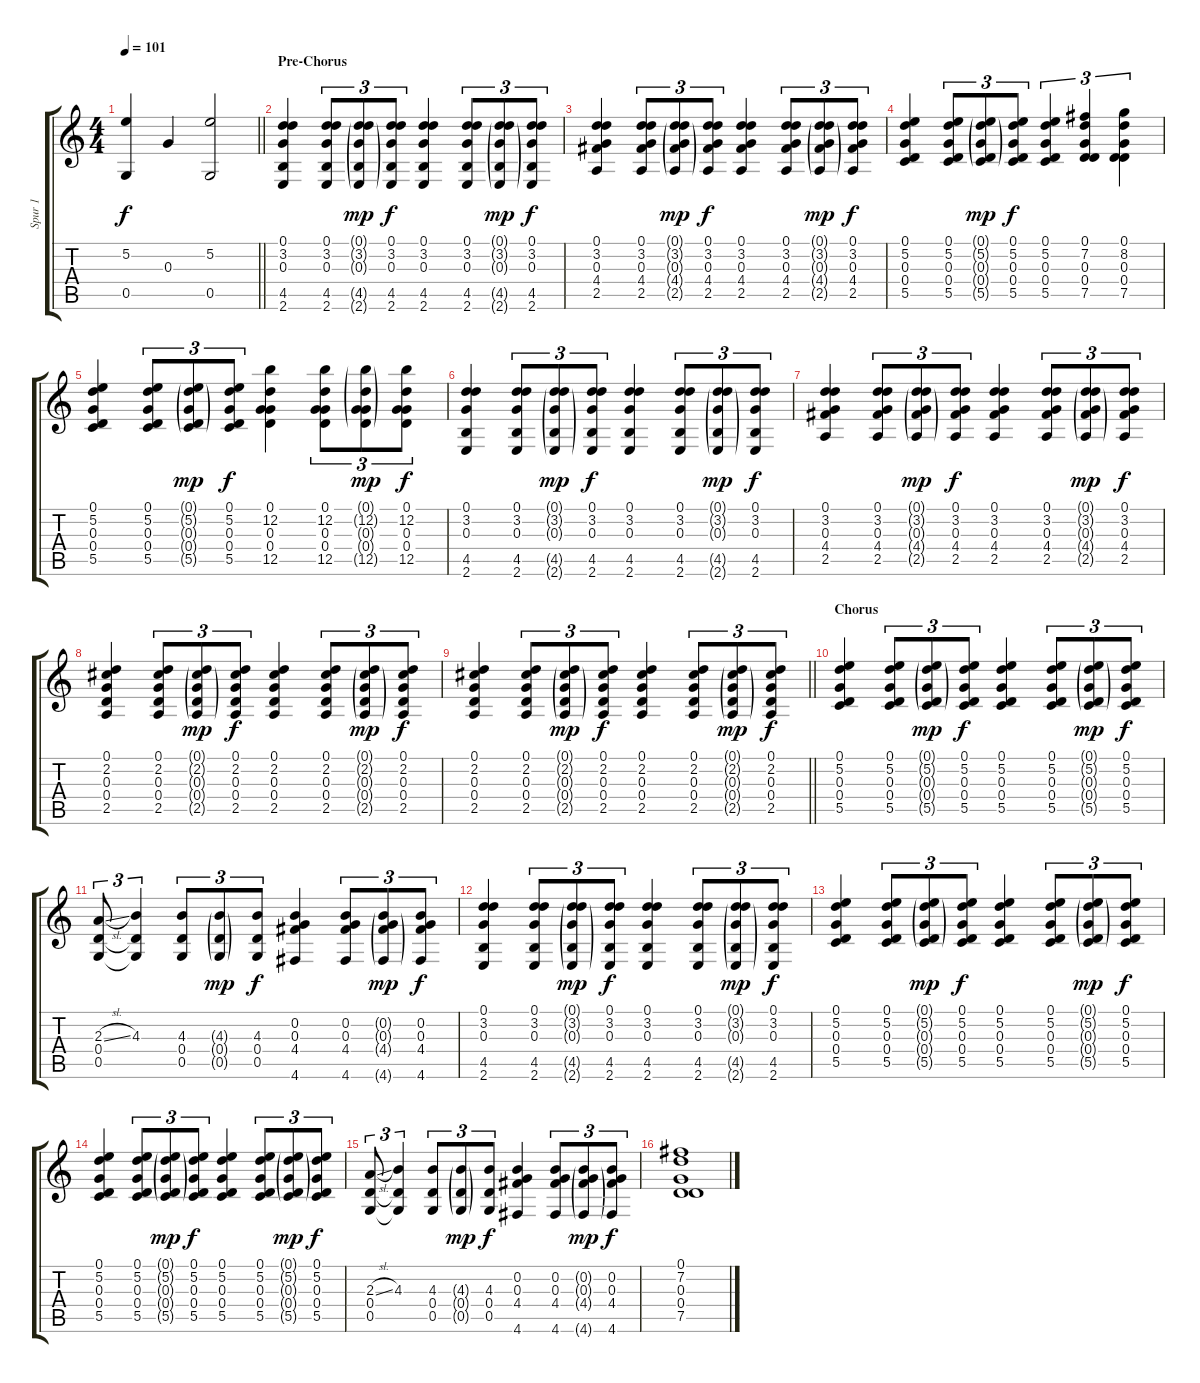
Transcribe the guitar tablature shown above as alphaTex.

\track ("Spur 1" "Spur 1") {instrument acousticguitarsteel}
\staff {score tabs}
\tuning (D4 B3 G3 D3 G2 D2) {hide}
\ts (4 4)
\tempo 101
\clef g2
\barLineRight lightlight
\ks c
(5.2 0.5).4{dy f} 0.3.4 (5.2 0.5).2 |
\section ("" "Pre-Chorus")
(0.1 3.2 0.3 4.5 2.6).4 (0.1 3.2 0.3 4.5 2.6).8{tu (3 2)} (0.1{g} 3.2{g} 0.3{g} 4.5{g} 2.6{g}).8{tu (3 2) dy mp} (0.1 3.2 0.3 4.5 2.6).8{tu (3 2) dy f} (0.1 3.2 0.3 4.5 2.6).4 (0.1 3.2 0.3 4.5 2.6).8{tu (3 2)} (0.1{g} 3.2{g} 0.3{g} 4.5{g} 2.6{g}).8{tu (3 2) dy mp} (0.1 3.2 0.3 4.5 2.6).8{tu (3 2) dy f} |
(0.1 3.2 0.3 4.4 2.5).4 (0.1 3.2 0.3 4.4 2.5).8{tu (3 2)} (0.1{g} 3.2{g} 0.3{g} 4.4{g} 2.5{g}).8{tu (3 2) dy mp} (0.1 3.2 0.3 4.4 2.5).8{tu (3 2) dy f} (0.1 3.2 0.3 4.4 2.5).4 (0.1 3.2 0.3 4.4 2.5).8{tu (3 2)} (0.1{g} 3.2{g} 0.3{g} 4.4{g} 2.5{g}).8{tu (3 2) dy mp} (0.1 3.2 0.3 4.4 2.5).8{tu (3 2) dy f} |
(0.1 5.2 0.3 0.4 5.5).4 (0.1 5.2 0.3 0.4 5.5).8{tu (3 2)} (0.1{g} 5.2{g} 0.3{g} 0.4{g} 5.5{g}).8{tu (3 2) dy mp} (0.1 5.2 0.3 0.4 5.5).8{tu (3 2) dy f} (0.1 5.2 0.3 0.4 5.5).4{tu (3 2)} (0.1 7.2 0.3 0.4 7.5).4{tu (3 2)} (0.1 8.2 0.3 0.4 7.5).4{tu (3 2)} |
(0.1 5.2 0.3 0.4 5.5).4 (0.1 5.2 0.3 0.4 5.5).8{tu (3 2)} (0.1{g} 5.2{g} 0.3{g} 0.4{g} 5.5{g}).8{tu (3 2) dy mp} (0.1 5.2 0.3 0.4 5.5).8{tu (3 2) dy f} (0.1 12.2 0.3 0.4 12.5).4 (0.1 12.2 0.3 0.4 12.5).8{tu (3 2)} (0.1{g} 12.2{g} 0.3{g} 0.4{g} 12.5{g}).8{tu (3 2) dy mp} (0.1 12.2 0.3 0.4 12.5).8{tu (3 2) dy f} |
(0.1 3.2 0.3 4.5 2.6).4 (0.1 3.2 0.3 4.5 2.6).8{tu (3 2)} (0.1{g} 3.2{g} 0.3{g} 4.5{g} 2.6{g}).8{tu (3 2) dy mp} (0.1 3.2 0.3 4.5 2.6).8{tu (3 2) dy f} (0.1 3.2 0.3 4.5 2.6).4 (0.1 3.2 0.3 4.5 2.6).8{tu (3 2)} (0.1{g} 3.2{g} 0.3{g} 4.5{g} 2.6{g}).8{tu (3 2) dy mp} (0.1 3.2 0.3 4.5 2.6).8{tu (3 2) dy f} |
(0.1 3.2 0.3 4.4 2.5).4 (0.1 3.2 0.3 4.4 2.5).8{tu (3 2)} (0.1{g} 3.2{g} 0.3{g} 4.4{g} 2.5{g}).8{tu (3 2) dy mp} (0.1 3.2 0.3 4.4 2.5).8{tu (3 2) dy f} (0.1 3.2 0.3 4.4 2.5).4 (0.1 3.2 0.3 4.4 2.5).8{tu (3 2)} (0.1{g} 3.2{g} 0.3{g} 4.4{g} 2.5{g}).8{tu (3 2) dy mp} (0.1 3.2 0.3 4.4 2.5).8{tu (3 2) dy f} |
(0.1 2.2 0.3 0.4 2.5).4 (0.1 2.2 0.3 0.4 2.5).8{tu (3 2)} (0.1{g} 2.2{g} 0.3{g} 0.4{g} 2.5{g}).8{tu (3 2) dy mp} (0.1 2.2 0.3 0.4 2.5).8{tu (3 2) dy f} (0.1 2.2 0.3 0.4 2.5).4 (0.1 2.2 0.3 0.4 2.5).8{tu (3 2)} (0.1{g} 2.2{g} 0.3{g} 0.4{g} 2.5{g}).8{tu (3 2) dy mp} (0.1 2.2 0.3 0.4 2.5).8{tu (3 2) dy f} |
\barLineRight lightlight
(0.1 2.2 0.3 0.4 2.5).4 (0.1 2.2 0.3 0.4 2.5).8{tu (3 2)} (0.1{g} 2.2{g} 0.3{g} 0.4{g} 2.5{g}).8{tu (3 2) dy mp} (0.1 2.2 0.3 0.4 2.5).8{tu (3 2) dy f} (0.1 2.2 0.3 0.4 2.5).4 (0.1 2.2 0.3 0.4 2.5).8{tu (3 2)} (0.1{g} 2.2{g} 0.3{g} 0.4{g} 2.5{g}).8{tu (3 2) dy mp} (0.1 2.2 0.3 0.4 2.5).8{tu (3 2) dy f} |
\section ("" "Chorus")
(0.1 5.2 0.3 0.4 5.5).4 (0.1 5.2 0.3 0.4 5.5).8{tu (3 2)} (0.1{g} 5.2{g} 0.3{g} 0.4{g} 5.5{g}).8{tu (3 2) dy mp} (0.1 5.2 0.3 0.4 5.5).8{tu (3 2) dy f} (0.1 5.2 0.3 0.4 5.5).4 (0.1 5.2 0.3 0.4 5.5).8{tu (3 2)} (0.1{g} 5.2{g} 0.3{g} 0.4{g} 5.5{g}).8{tu (3 2) dy mp} (0.1 5.2 0.3 0.4 5.5).8{tu (3 2) dy f} |
(2.3{sl} 0.4 0.5).8{tu (3 2)} (4.3 0.4{t} 0.5{t}).4{tu (3 2)} (4.3 0.4 0.5).8{tu (3 2)} (4.3{g} 0.4{g} 0.5{g}).8{tu (3 2) dy mp} (4.3 0.4 0.5).8{tu (3 2) dy f} (0.2 0.3 4.4 4.6).4 (0.2 0.3 4.4 4.6).8{tu (3 2)} (0.2{g} 0.3{g} 4.4{g} 4.6{g}).8{tu (3 2) dy mp} (0.2 0.3 4.4 4.6).8{tu (3 2) dy f} |
(0.1 3.2 0.3 4.5 2.6).4 (0.1 3.2 0.3 4.5 2.6).8{tu (3 2)} (0.1{g} 3.2{g} 0.3{g} 4.5{g} 2.6{g}).8{tu (3 2) dy mp} (0.1 3.2 0.3 4.5 2.6).8{tu (3 2) dy f} (0.1 3.2 0.3 4.5 2.6).4 (0.1 3.2 0.3 4.5 2.6).8{tu (3 2)} (0.1{g} 3.2{g} 0.3{g} 4.5{g} 2.6{g}).8{tu (3 2) dy mp} (0.1 3.2 0.3 4.5 2.6).8{tu (3 2) dy f} |
(0.1 5.2 0.3 0.4 5.5).4 (0.1 5.2 0.3 0.4 5.5).8{tu (3 2)} (0.1{g} 5.2{g} 0.3{g} 0.4{g} 5.5{g}).8{tu (3 2) dy mp} (0.1 5.2 0.3 0.4 5.5).8{tu (3 2) dy f} (0.1 5.2 0.3 0.4 5.5).4 (0.1 5.2 0.3 0.4 5.5).8{tu (3 2)} (0.1{g} 5.2{g} 0.3{g} 0.4{g} 5.5{g}).8{tu (3 2) dy mp} (0.1 5.2 0.3 0.4 5.5).8{tu (3 2) dy f} |
(0.1 5.2 0.3 0.4 5.5).4 (0.1 5.2 0.3 0.4 5.5).8{tu (3 2)} (0.1{g} 5.2{g} 0.3{g} 0.4{g} 5.5{g}).8{tu (3 2) dy mp} (0.1 5.2 0.3 0.4 5.5).8{tu (3 2) dy f} (0.1 5.2 0.3 0.4 5.5).4 (0.1 5.2 0.3 0.4 5.5).8{tu (3 2)} (0.1{g} 5.2{g} 0.3{g} 0.4{g} 5.5{g}).8{tu (3 2) dy mp} (0.1 5.2 0.3 0.4 5.5).8{tu (3 2) dy f} |
(2.3{sl} 0.4 0.5).8{tu (3 2)} (4.3 0.4{t} 0.5{t}).4{tu (3 2)} (4.3 0.4 0.5).8{tu (3 2)} (4.3{g} 0.4{g} 0.5{g}).8{tu (3 2) dy mp} (4.3 0.4 0.5).8{tu (3 2) dy f} (0.2 0.3 4.4 4.6).4 (0.2 0.3 4.4 4.6).8{tu (3 2)} (0.2{g} 0.3{g} 4.4{g} 4.6{g}).8{tu (3 2) dy mp} (0.2 0.3 4.4 4.6).8{tu (3 2) dy f} |
(0.1 7.2 0.3 0.4 7.5).1
